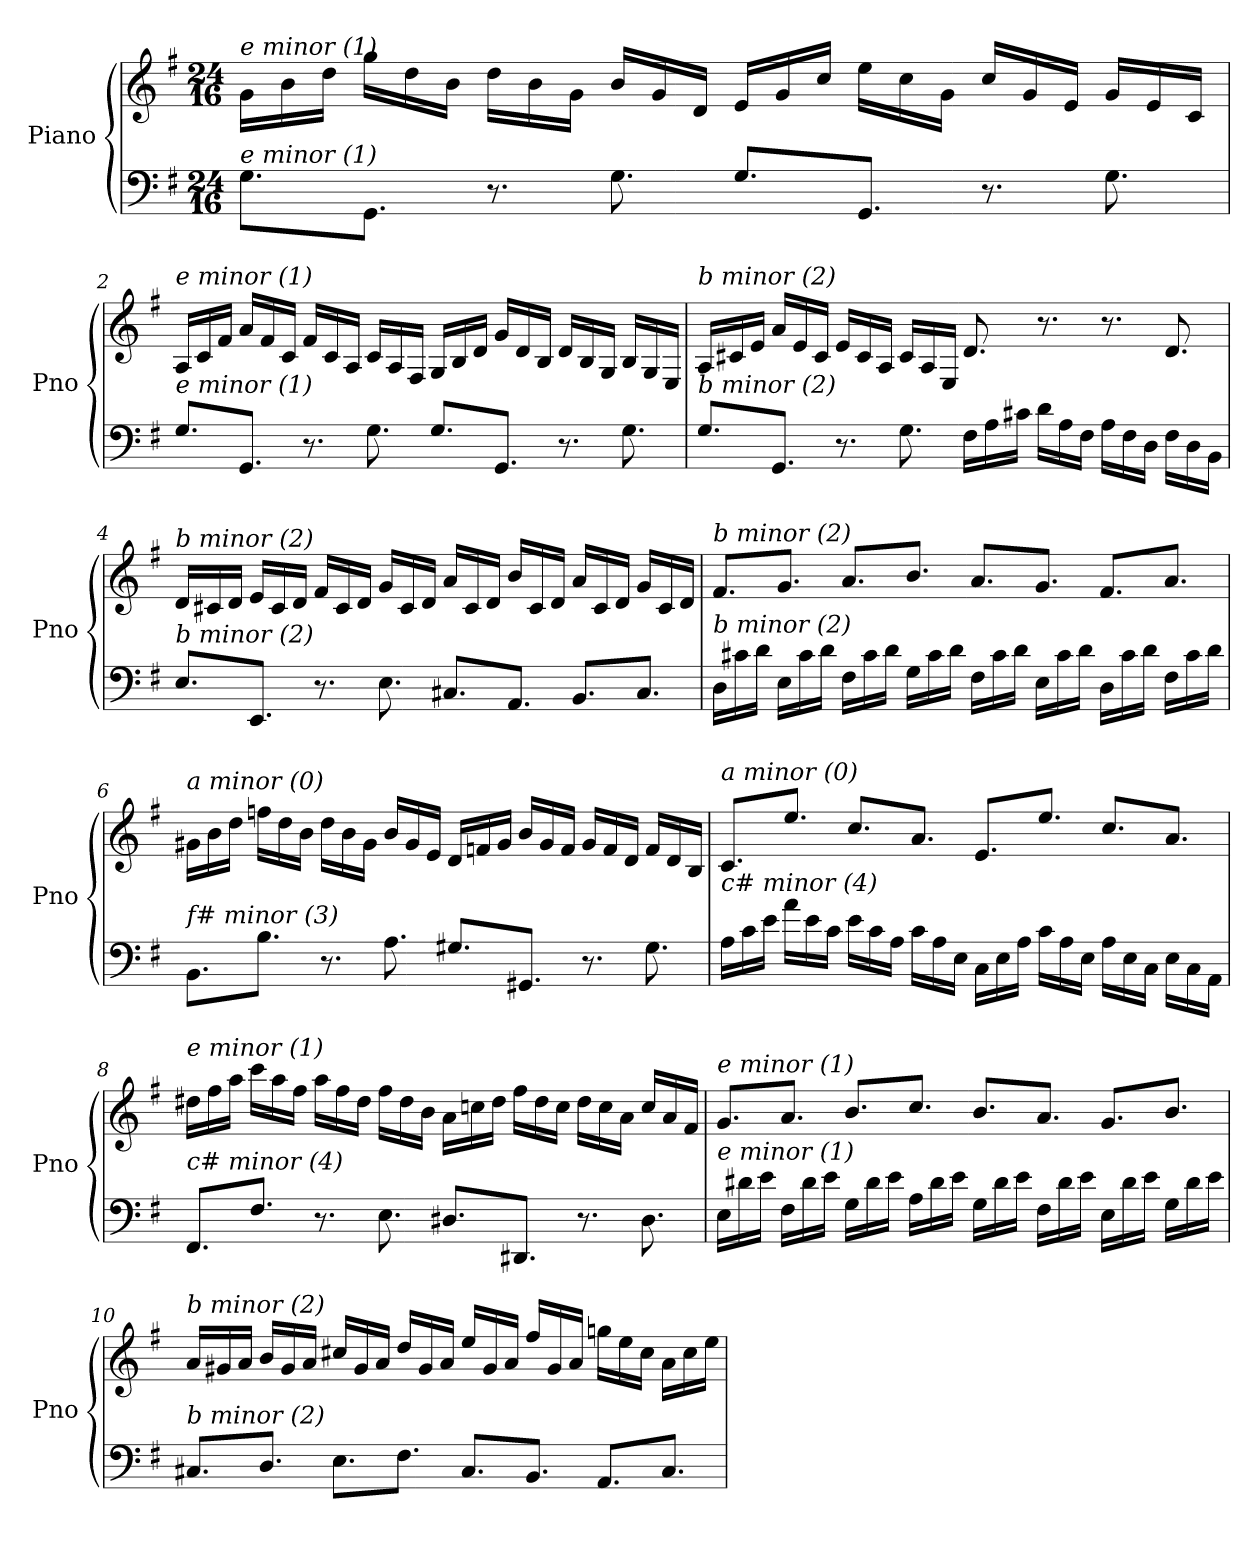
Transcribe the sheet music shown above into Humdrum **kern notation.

**kern	**kern
*part1	*part1
*staff2	*staff1
*I"Piano	*
*I'Pno	*
*clefF4	*clefG2
*k[f#]	*k[f#]
*G:	*G:
*M24/16	*M24/16
=1	=1
!	!LO:TX:i:t=e minor (1)
!LO:TX:i:t=e minor (1)	!
8.G\L	16g\LL
.	16b\
.	16dd\JJ
8.GG\J	16gg\LL
.	16dd\
.	16b\JJ
8.r	16dd\LL
.	16b\
.	16g\JJ
8.G\	16b/LL
.	16g/
.	16d/JJ
8.G/L	16e/LL
.	16g/
.	16cc/JJ
8.GG/J	16ee\LL
.	16cc\
.	16g\JJ
8.r	16cc/LL
.	16g/
.	16e/JJ
8.G\	16g/LL
.	16e/
.	16c/JJ
!!LO:LB:g=z
=2	=2
!	!LO:TX:i:t=e minor (1)
!LO:TX:i:t=e minor (1)	!
8.G/L	16A/LL
.	16c/
.	16f#/JJ
8.GG/J	16a/LL
.	16f#/
.	16c/JJ
8.r	16f#/LL
.	16c/
.	16A/JJ
8.G\	16c/LL
.	16A/
.	16F#/JJ
8.G/L	16G/LL
.	16B/
.	16d/JJ
8.GG/J	16g/LL
.	16d/
.	16B/JJ
8.r	16d/LL
.	16B/
.	16G/JJ
8.G\	16B/LL
.	16G/
.	16E/JJ
!!LO:LB:g=z
=3	=3
!	!LO:TX:i:t=b minor (2)
!LO:TX:i:t=b minor (2)	!
8.G/L	16A/LL
.	16c#X/
.	16e/JJ
8.GG/J	16a/LL
.	16e/
.	16c#/JJ
8.r	16e/LL
.	16c#/
.	16A/JJ
8.G\	16c#/LL
.	16A/
.	16E/JJ
16F#\LL	8.d/
16A\	.
16c#X\JJ	.
16d\LL	8.r
16A\	.
16F#\JJ	.
16A\LL	8.r
16F#\	.
16D\JJ	.
16F#\LL	8.d/
16D\	.
16BB\JJ	.
!!LO:LB:g=z
=4	=4
!	!LO:TX:i:t=b minor (2)
!LO:TX:i:t=b minor (2)	!
8.E/L	16d/LL
.	16c#X/
.	16d/JJ
8.EE/J	16e/LL
.	16c#/
.	16d/JJ
8.r	16f#/LL
.	16c#/
.	16d/JJ
8.E\	16g/LL
.	16c#/
.	16d/JJ
8.C#X/L	16a/LL
.	16c#/
.	16d/JJ
8.AA/J	16b/LL
.	16c#/
.	16d/JJ
8.BB/L	16a/LL
.	16c#/
.	16d/JJ
8.C#/J	16g/LL
.	16c#/
.	16d/JJ
!!LO:LB:g=z
=5	=5
!	!LO:TX:i:t=b minor (2)
!LO:TX:i:t=b minor (2)	!
16D\LL	8.f#/L
16c#X\	.
16d\JJ	.
16E\LL	8.g/J
16c#\	.
16d\JJ	.
16F#\LL	8.a/L
16c#\	.
16d\JJ	.
16G\LL	8.b/J
16c#\	.
16d\JJ	.
16F#\LL	8.a/L
16c#\	.
16d\JJ	.
16E\LL	8.g/J
16c#\	.
16d\JJ	.
16D\LL	8.f#/L
16c#\	.
16d\JJ	.
16F#\LL	8.a/J
16c#\	.
16d\JJ	.
!!LO:PB:g=z
=6	=6
!	!LO:TX:i:t=a minor (0)
!LO:TX:i:t=f# minor (3)	!
8.BB\L	16g#X\LL
.	16b\
.	16dd\JJ
8.B\J	16ffn\LL
.	16dd\
.	16b\JJ
8.r	16dd\LL
.	16b\
.	16g#\JJ
8.A\	16b/LL
.	16g#/
.	16e/JJ
8.G#X/L	16d/LL
.	16fn/
.	16g#/JJ
8.GG#X/J	16b/LL
.	16g#/
.	16f/JJ
8.r	16g#/LL
.	16f/
.	16d/JJ
8.G#\	16f/LL
.	16d/
.	16B/JJ
!!LO:LB:g=z
=7	=7
!	!LO:TX:i:t=a minor (0)
!LO:TX:i:t=c# minor (4)	!
16A\LL	8.c/L
16c\	.
16e\JJ	.
16a\LL	8.ee/J
16e\	.
16c\JJ	.
16e\LL	8.cc/L
16c\	.
16A\JJ	.
16c\LL	8.a/J
16A\	.
16E\JJ	.
16C\LL	8.e/L
16E\	.
16A\JJ	.
16c\LL	8.ee/J
16A\	.
16E\JJ	.
16A\LL	8.cc/L
16E\	.
16C\JJ	.
16E\LL	8.a/J
16C\	.
16AA\JJ	.
!!LO:LB:g=z
=8	=8
!	!LO:TX:i:t=e minor (1)
!LO:TX:i:t=c# minor (4)	!
8.FF#/L	16dd#X\LL
.	16ff#\
.	16aa\JJ
8.F#/J	16ccc\LL
.	16aa\
.	16ff#\JJ
8.r	16aa\LL
.	16ff#\
.	16dd#\JJ
8.E\	16ff#\LL
.	16dd#\
.	16b\JJ
8.D#X/L	16a\LL
.	16ccn\
.	16dd#\JJ
8.DD#X/J	16ff#\LL
.	16dd#\
.	16cc\JJ
8.r	16dd#\LL
.	16cc\
.	16a\JJ
8.D#\	16cc/LL
.	16a/
.	16f#/JJ
!!LO:LB:g=z
=9	=9
!	!LO:TX:i:t=e minor (1)
!LO:TX:i:t=e minor (1)	!
16E\LL	8.g/L
16d#X\	.
16e\JJ	.
16F#\LL	8.a/J
16d#\	.
16e\JJ	.
16G\LL	8.b/L
16d#\	.
16e\JJ	.
16A\LL	8.cc/J
16d#\	.
16e\JJ	.
16G\LL	8.b/L
16d#\	.
16e\JJ	.
16F#\LL	8.a/J
16d#\	.
16e\JJ	.
16E\LL	8.g/L
16d#\	.
16e\JJ	.
16G\LL	8.b/J
16d#\	.
16e\JJ	.
!!LO:LB:g=z
=10	=10
!	!LO:TX:i:t=b minor (2)
!LO:TX:i:t=b minor (2)	!
8.C#X/L	16a/LL
.	16g#X/
.	16a/JJ
8.D/J	16b/LL
.	16g#/
.	16a/JJ
8.E\L	16cc#X/LL
.	16g#/
.	16a/JJ
8.F#\J	16dd/LL
.	16g#/
.	16a/JJ
8.C#/L	16ee/LL
.	16g#/
.	16a/JJ
8.BB/J	16ff#/LL
.	16g#/
.	16a/JJ
8.AA/L	16ggn\LL
.	16ee\
.	16cc#\JJ
8.C#/J	16a\LL
.	16cc#\
.	16ee\JJ
=	=
*-	*-
